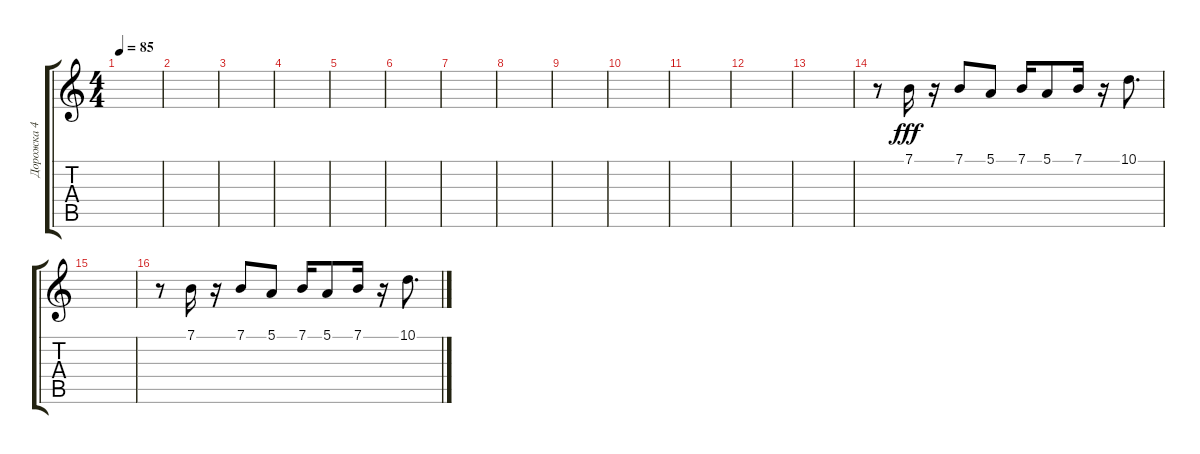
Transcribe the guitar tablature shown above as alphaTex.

\track ("Дорожка 4" "Дорожка 4") {instrument brasssection}
\staff {score tabs}
\tuning (E4 B3 G3 D3 A2 E2) {hide}
\ts (4 4)
\tempo 85
\clef g2
\ks c
|
|
|
|
|
|
|
|
|
|
|
|
|
r.8 7.1.16{dy fff} r.16 7.1.8 5.1.8 7.1.16 5.1.8 7.1.16 r.16 10.1.8{d} |
|
r.8 7.1.16 r.16 7.1.8 5.1.8 7.1.16 5.1.8 7.1.16 r.16 10.1.8{d}
